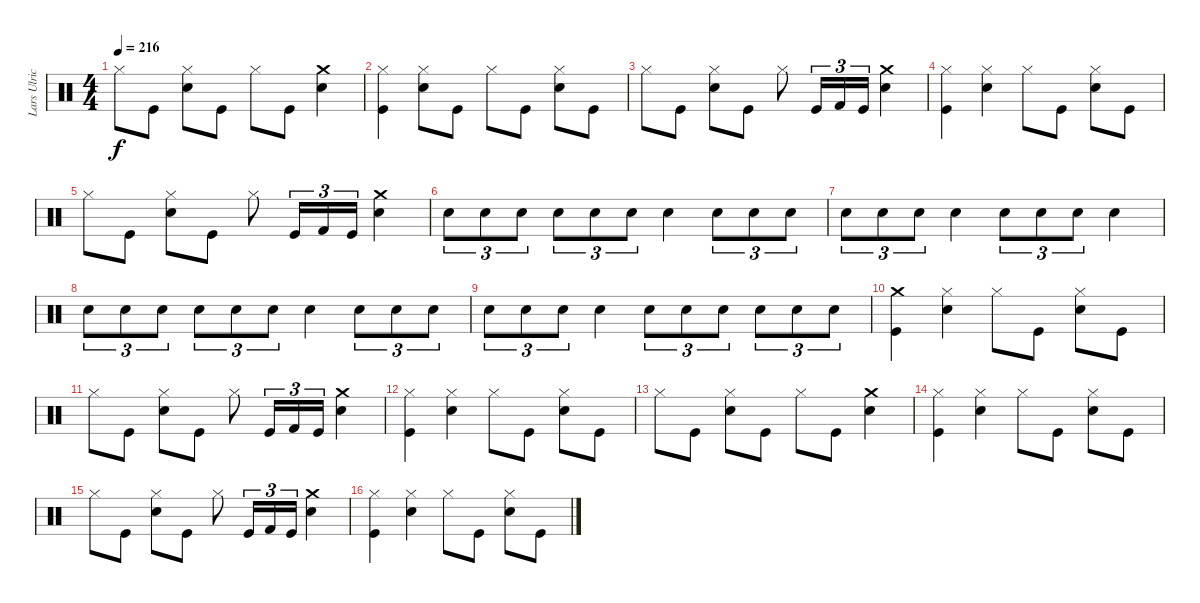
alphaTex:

\track ("Lars Ulrich" "Lars Ulric") {instrument percussion}
\staff {score}
\articulation defaults
\ts (4 4)
\tempo 216
\clef neutral
\ks c "Hi-Hat (closed)".8{dy f} "Kick (hit)".8
("Snare (hit) 2" "Hi-Hat (closed)").8 "Kick (hit)".8 "Hi-Hat (closed)".8 "Kick (hit)".8 ("Crash medium (hit)" "Snare (hit) 2").4 |
("Kick (hit)" "Hi-Hat (closed)").4 ("Snare (hit) 2" "Hi-Hat (closed)").8 "Kick (hit)".8 "Hi-Hat (closed)".8 "Kick (hit)".8 ("Hi-Hat (closed)" "Snare (hit) 2").8 "Kick (hit)".8 |
"Hi-Hat (closed)".8 "Kick (hit)".8 ("Snare (hit) 2" "Hi-Hat (closed)").8 "Kick (hit)".8 "Hi-Hat (closed)".8 "Kick (hit)".16{tu (3 2)} "Kick (hit) 2".16{tu (3 2)} "Kick (hit)".16{tu (3 2)} ("Crash medium (hit)" "Snare (hit) 2").4 |
("Hi-Hat (closed)" "Kick (hit)").4 ("Snare (hit) 2" "Hi-Hat (closed)").4 "Hi-Hat (closed)".8 "Kick (hit)".8 ("Snare (hit) 2" "Hi-Hat (closed)").8 "Kick (hit)".8 |
"Hi-Hat (closed)".8 "Kick (hit)".8 ("Snare (hit) 2" "Hi-Hat (closed)").8 "Kick (hit)".8 "Hi-Hat (closed)".8 "Kick (hit)".16{tu (3 2)} "Kick (hit) 2".16{tu (3 2)} "Kick (hit)".16{tu (3 2)} ("Crash medium (hit)" "Snare (hit) 2").4 |
"Snare (hit) 2".8{tu (3 2)} "Snare (hit) 2".8{tu (3 2)} "Snare (hit) 2".8{tu (3 2)} "Snare (hit) 2".8{tu (3 2)} "Snare (hit) 2".8{tu (3 2)} "Snare (hit) 2".8{tu (3 2)} "Snare (hit) 2".4 "Snare (hit) 2".8{tu (3 2)} "Snare (hit) 2".8{tu (3 2)} "Snare (hit) 2".8{tu (3 2)} |
"Snare (hit) 2".8{tu (3 2)} "Snare (hit) 2".8{tu (3 2)} "Snare (hit) 2".8{tu (3 2)} "Snare (hit) 2".4 "Snare (hit) 2".8{tu (3 2)} "Snare (hit) 2".8{tu (3 2)} "Snare (hit) 2".8{tu (3 2)} "Snare (hit) 2".4 |
"Snare (hit) 2".8{tu (3 2)} "Snare (hit) 2".8{tu (3 2)} "Snare (hit) 2".8{tu (3 2)} "Snare (hit) 2".8{tu (3 2)} "Snare (hit) 2".8{tu (3 2)} "Snare (hit) 2".8{tu (3 2)} "Snare (hit) 2".4 "Snare (hit) 2".8{tu (3 2)} "Snare (hit) 2".8{tu (3 2)} "Snare (hit) 2".8{tu (3 2)} |
"Snare (hit) 2".8{tu (3 2)} "Snare (hit) 2".8{tu (3 2)} "Snare (hit) 2".8{tu (3 2)} "Snare (hit) 2".4 "Snare (hit) 2".8{tu (3 2)} "Snare (hit) 2".8{tu (3 2)} "Snare (hit) 2".8{tu (3 2)} "Snare (hit) 2".8{tu (3 2)} "Snare (hit) 2".8{tu (3 2)} "Snare (hit) 2".8{tu (3 2)} |
("Crash medium (hit)" "Kick (hit)").4 ("Hi-Hat (closed)" "Snare (hit) 2").4 "Hi-Hat (closed)".8 "Kick (hit)".8 ("Snare (hit) 2" "Hi-Hat (closed)").8 "Kick (hit)".8 |
"Hi-Hat (closed)".8 "Kick (hit)".8 ("Snare (hit) 2" "Hi-Hat (closed)").8 "Kick (hit)".8 "Hi-Hat (closed)".8 "Kick (hit)".16{tu (3 2)} "Kick (hit) 2".16{tu (3 2)} "Kick (hit)".16{tu (3 2)} ("Crash medium (hit)" "Snare (hit) 2").4 |
("Kick (hit)" "Hi-Hat (closed)").4 ("Hi-Hat (closed)" "Snare (hit) 2").4 "Hi-Hat (closed)".8 "Kick (hit)".8 ("Snare (hit) 2" "Hi-Hat (closed)").8 "Kick (hit)".8 |
"Hi-Hat (closed)".8 "Kick (hit)".8 ("Snare (hit) 2" "Hi-Hat (closed)").8 "Kick (hit)".8 "Hi-Hat (closed)".8 "Kick (hit)".8 ("Crash medium (hit)" "Snare (hit) 2").4 |
("Hi-Hat (closed)" "Kick (hit)").4 ("Snare (hit) 2" "Hi-Hat (closed)").4 "Hi-Hat (closed)".8 "Kick (hit)".8 ("Snare (hit) 2" "Hi-Hat (closed)").8 "Kick (hit)".8 |
"Hi-Hat (closed)".8 "Kick (hit)".8 ("Snare (hit) 2" "Hi-Hat (closed)").8 "Kick (hit)".8 "Hi-Hat (closed)".8 "Kick (hit)".16{tu (3 2)} "Kick (hit) 2".16{tu (3 2)} "Kick (hit)".16{tu (3 2)} ("Crash medium (hit)" "Snare (hit) 2").4 |
("Kick (hit)" "Hi-Hat (closed)").4 ("Snare (hit) 2" "Hi-Hat (closed)").4 "Hi-Hat (closed)".8 "Kick (hit)".8 ("Snare (hit) 2" "Hi-Hat (closed)").8 "Kick (hit)".8
